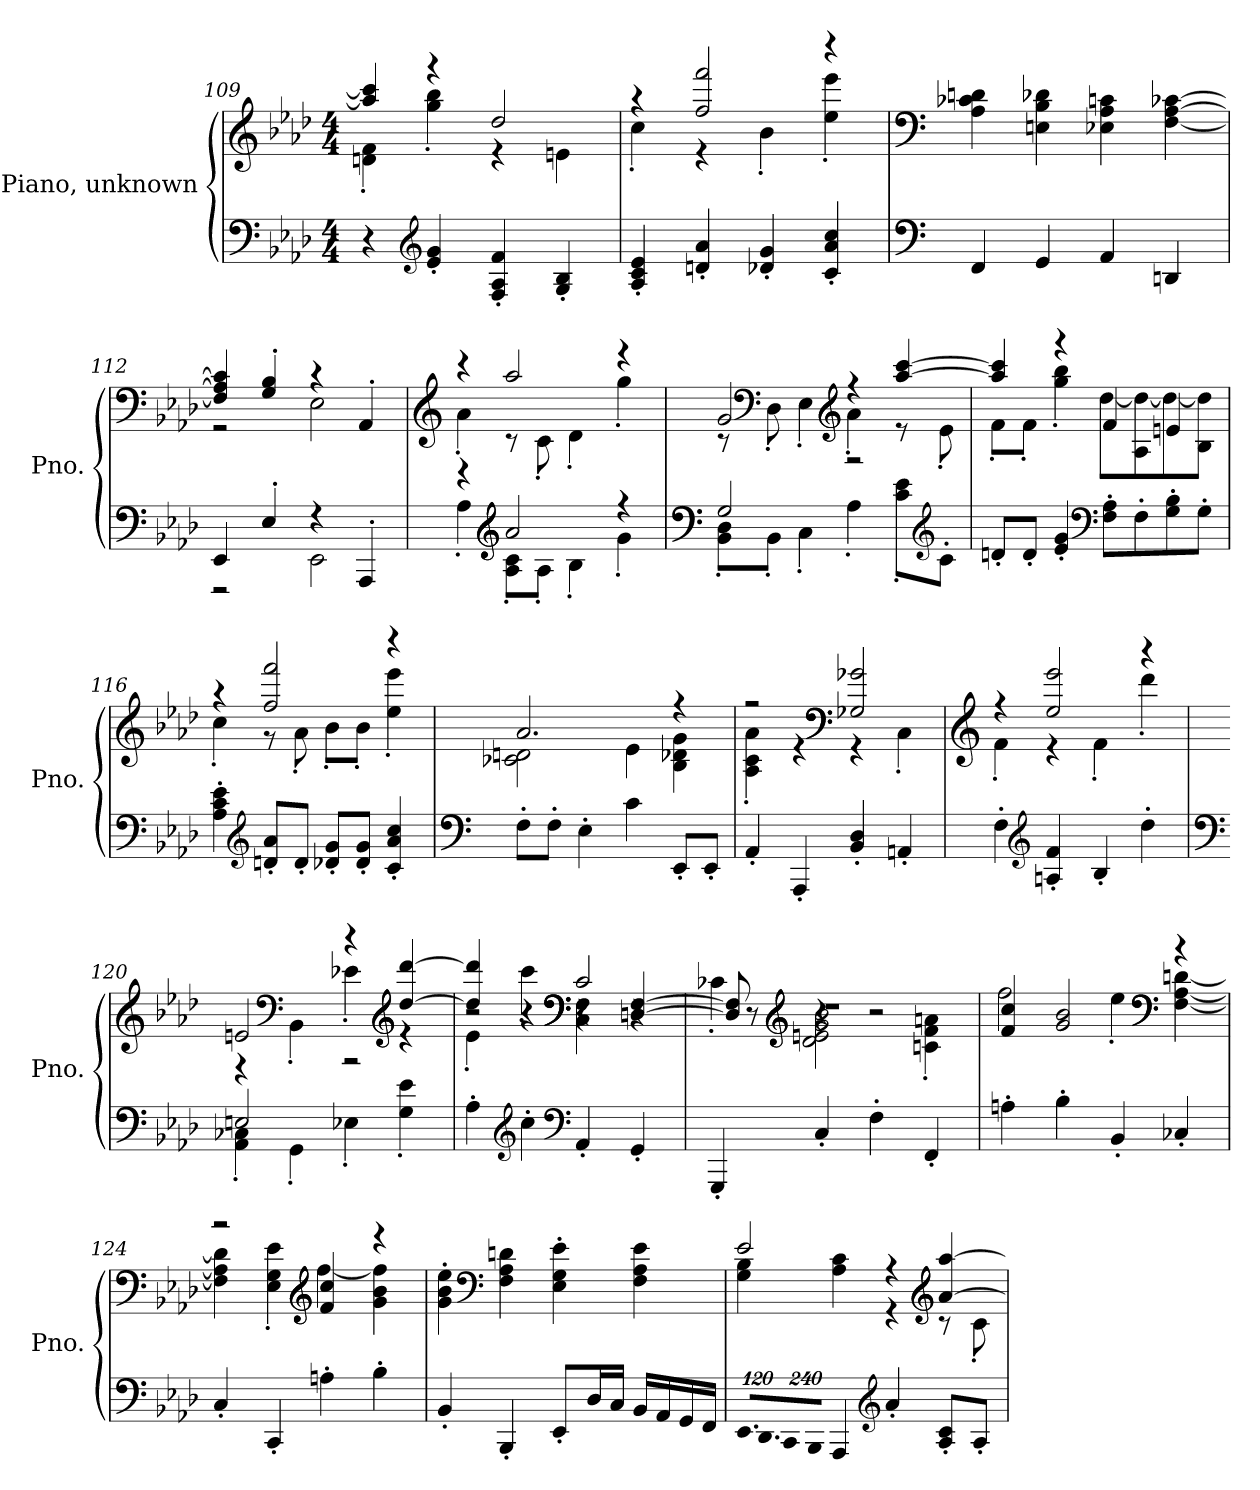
**kern	**kern
*part1	*part1
*staff2	*staff1
*I"Piano, unknown	*
*I'Pno.	*
*clefF4	*clefG2
*k[b-e-a-d-]	*k[b-e-a-d-]
*M4/4	*M4/4
=109	=109
*	*^
4r	4aa-/] 4ccc/]	4dn\' 4f\'
*clefG2	*	*
4e-/' 4g/'	4r	4gg\' 4bb-\'
4F/' 4A-/' 4f/'	2dd-/	4r
4G/' 4B-/'	.	4en\
=110	=110	=110
4A-/' 4c/' 4e-/'	4r	4cc'\
4dn/' 4a-/'	2ff/ 2fff/	4r
4d-X/' 4g/'	.	4b-'\
4c/' 4a-/' 4cc/'	4r	4ee-\' 4eee-\'
*	*v	*v
=111	=111
*clefF4	*clefF4
4FF/	4A-\ 4c-X\ 4dn\
4GG/	4En\ 4B-\ 4d-X\
4AA-/	4E-X\ 4A-\ 4cn\
4DDn/	[4F\ [4A-\ [4c-X\
=112	=112
*^	*^
4EE-/	2r	4F/] 4A-/] 4c-/]	2r
4E-'/	.	4G/' 4B-/'	.
4r	2EE-\	4r	2E-\
4AAA-'/	.	4AA-'/	.
!!LO:LB:g=z	!!
=113	=113	=113	=113
*	*	*clefG2	*
4r	4A-'\	4r	4a-'\
*clefG2	*	*	*
2a-/	8A-\' 8c\'L	2aa-/	8r
.	8A-'\J	.	8c'\
.	4B-'\	.	4d-'\
4r	4g'\	4r	4gg'\
=114	=114	=114	=114
*clefF4	*	*	*
2G/	8BB-\' 8D-\'L	2g/	8r
*	*	*clefF4	*
.	8BB-'\J	.	8D-'\
.	4C'\	.	4E-'\
*	*	*clefG2	*
2r	4A-'\	4r	4a-'\
.	8c\' 8e-\'L	[4aa-/ [4ccc/	8r
*clefG2	*	*	*
.	8c'\J	.	8e-'\
*v	*v	*	*
=115	=115	=115
8dn'/L	4aa-/] 4ccc/]	8f'\L
8d'/J	.	8f'\J
4e-/' 4g/'	4r	4gg\' 4bb-\'
*clefF4	*	*
8F\' 8A-\'L	4f/	[8dd-\L
8F'\	.	8A-\ 8dd-\_
8G\' 8B-\'	4en/	8dd-\_
8G'\J	.	8B-\ 8dd-\]J
=116	=116	=116
4A-\' 4c\' 4e-\'	4r	4cc'\
*clefG2	*	*
8dn/' 8a-/'L	2ff/ 2fff/	8r
8d'/J	.	8a-'\
8d-X/' 8g/'L	.	8b-'\L
8d-/' 8g/'J	.	8b-'\J
4c/' 4a-/' 4cc/'	4r	4ee-\' 4eee-\'
!!LO:LB:g=z	!!
=117	=117	=117
*clefF4	*	*
8F'\L	2.a-/	2c-X\ 2dn\
8F'\J	.	.
4E-'\	.	.
4c\	.	4e-\
8EE-'/L	4r	4B-\ 4d-X\ 4g\
8EE-'/J	.	.
=118	=118	=118
4AA-'/	2r	4A-\' 4c\' 4a-\'
4AAA-'/	.	4r
*	*clefF4	*
4BB-/' 4D-/'	2G-X/ 2g-X/	4r
4AAn'/	.	4C'\
=119	=119	=119
*	*clefG2	*
4F'\	4r	4f'\
*clefG2	*	*
4An/' 4f/'	2ee-/ 2eee-/	4r
4B-'/	.	4f'\
4dd-'\	4r	4ddd-'\
=120	=120	=120
*clefF4	*	*
*^	*	*
2En/	4AA-\' 4C-X\'	2en/	4r
*	*	*clefF4	*
.	4GG'\	.	4BB-'\
2r	4E-X'\	4r	4e-X'\
*	*	*clefG2	*
.	4G\' 4e-\'	[4dd-/ [4ddd-/	4r
*v	*v	*	*
!!LO:LB:g=z
=121	=121	=121
*	*	*^
4A-'\	4dd-/] 4ddd-/]	4e-'\	2r
*clefG2	*	*	*
4cc'\	4r	4ccc'\	.
*clefF4	*clefF4	*	*
4AA-'/	2c/	4C\ 4F\	4r
4GG'/	.	4r	[4Dn/ [4F/
=122	=122	=122	=122
4GGG'/	1r	4c-X'\	8D/] 8F/]
.	.	.	8r
*	*clefG2	*	*
4C'/	.	2d-\ 2en\ 2g\ 2b-\	4r
4F'\	.	.	2r
4FF'/	.	4cn\' 4f\' 4an\'	.
*	*	*v	*v
=123	=123	=123
4An'\	4f/ 4cc/	2ff\
4B-'\	2g/ 2b-/	.
4BB-'/	.	4ee-'\
*	*clefF4	*
4C-X'/	4r	[4F\ [4A-\ [4dn\
=124	=124	=124
4C'/	2r	4F\] 4A-\] 4d\]
4CC'/	.	4E-\' 4G\' 4e-\'
*	*clefG2	*
4An'\	4f/ 4cc/	[4ff\
4B-'\	4r	4g\ 4b-\ 4ff\]
*	*v	*v
!!LO:LB:g=z
=125	=125
4BB-'/	4g\' 4b-\' 4ee-\'
*	*clefF4
4BBB-'/	4F\ 4A-\ 4dn\
8EE-'/L	4E-\' 4G\' 4e-\'
16D-/L	.
16C/JJ	.
16BB-/LL	4F\ 4A-\ 4e-\
16AA-/	.
16GG/	.
16FF/JJ	.
=126	=126
*Xbrackettup	*
!LO:N:vis=32.	!
*	*^
1920%103EE-/LLL	2e-/	4G\ 4B-\
!LO:N:vis=32.	!	!
1920%103DD-/J	.	.
!LO:N:vis=16	!	!
1920%137CC/	.	.
!LO:N:vis=16	!	!
1920%137BBB-/JJ	.	.
4AAA-/	.	4A-\ 4c\
*clefG2	*	*
4a-'/	4r	4r
*	*clefG2	*
8A-/' 8c/'L	[4a-/ [4aa-/	8r
8A-'/J	.	8c'\
*	*v	*v
=	=
*-	*-
